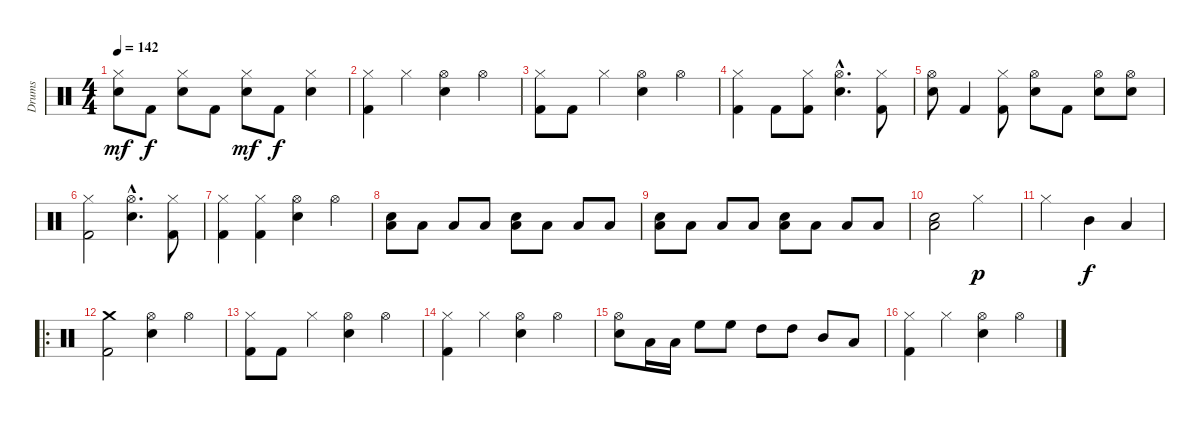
\track ("Drums" "Drums") {instrument percussion}
\staff {score}
\articulation defaults
\ts (4 4)
\tempo 142
\clef neutral
\ks c
("Hi-Hat (closed)" "Snare (hit) 2").8{dy mf} "Kick (hit) 2".8{dy f} ("Hi-Hat (closed)" "Snare (hit) 2").8 "Kick (hit) 2".8 ("Hi-Hat (closed)" "Snare (hit) 2").8{dy mf} "Kick (hit) 2".8{dy f} ("Hi-Hat (closed)" "Snare (hit) 2").4 |
("Hi-Hat (closed)" "Kick (hit) 2").4 "Hi-Hat (closed)".4 ("Hi-Hat (open)" "Snare (hit) 2").4 "Hi-Hat (open)".4 |
("Hi-Hat (closed)" "Kick (hit) 2").8 "Kick (hit) 2".8 "Hi-Hat (closed)".4 ("Hi-Hat (open)" "Snare (hit) 2").4 "Hi-Hat (open)".4 |
("Hi-Hat (closed)" "Kick (hit) 2").4 "Kick (hit) 2".8 ("Hi-Hat (closed)" "Kick (hit) 2").8 ("Hi-Hat (open)"{hac} "Snare (hit) 2"{hac}).4{d} ("Hi-Hat (closed)" "Kick (hit) 2").8 |
("Hi-Hat (open)" "Snare (hit) 2").8 "Kick (hit) 2".4 ("Hi-Hat (closed)" "Kick (hit) 2").8 ("Hi-Hat (open)" "Snare (hit) 2").8 "Kick (hit) 2".8 ("Hi-Hat (open)" "Snare (hit) 2").8 ("Hi-Hat (open)" "Snare (hit) 2").8 |
("Hi-Hat (closed)" "Kick (hit) 2").2 ("Hi-Hat (open)"{hac} "Snare (hit) 2"{hac}).4{d} ("Hi-Hat (closed)" "Kick (hit) 2").8 |
("Hi-Hat (closed)" "Kick (hit) 2").4 ("Hi-Hat (closed)" "Kick (hit) 2").4 ("Hi-Hat (open)" "Snare (hit) 2").4 "Hi-Hat (open)".4 |
("Low Tom (hit)" "Snare (hit) 2").8 "Low Tom (hit)".8 "Low Tom (hit)".8 "Low Tom (hit)".8 ("Low Tom (hit)" "Snare (hit) 2").8 "Low Tom (hit)".8 "Low Tom (hit)".8 "Low Tom (hit)".8 |
("Low Tom (hit)" "Snare (hit) 2").8 "Low Tom (hit)".8 "Low Tom (hit)".8 "Low Tom (hit)".8 ("Low Tom (hit)" "Snare (hit) 2").8 "Low Tom (hit)".8 "Low Tom (hit)".8 "Low Tom (hit)".8 |
("Low Tom (hit)" "Snare (hit) 2").2 "Hi-Hat (closed)".2{dy p} |
"Hi-Hat (closed)".2 "Mid Tom (hit)".4{dy f} "Low Tom (hit)".4 |
\ro
("Crash medium (hit)" "Kick (hit) 2").2 ("Hi-Hat (open)" "Snare (hit) 2").4 "Hi-Hat (open)".4 |
("Hi-Hat (closed)" "Kick (hit) 2").8 "Kick (hit) 2".8 "Hi-Hat (closed)".4 ("Hi-Hat (open)" "Snare (hit) 2").4 "Hi-Hat (open)".4 |
("Hi-Hat (closed)" "Kick (hit) 2").4 "Hi-Hat (closed)".4 ("Hi-Hat (open)" "Snare (hit) 2").4 "Hi-Hat (open)".4 |
("Hi-Hat (open)" "Snare (hit) 2").8 "Low Tom (hit)".16 "Low Tom (hit)".16 "High Floor Tom (hit)".8 "High Floor Tom (hit)".8 "High Tom (hit)".8 "High Tom (hit)".8 "Mid Tom (hit)".8 "Low Tom (hit)".8 |
("Hi-Hat (closed)" "Kick (hit) 2").4 "Hi-Hat (closed)".4 ("Hi-Hat (open)" "Snare (hit) 2").4 "Hi-Hat (open)".4
